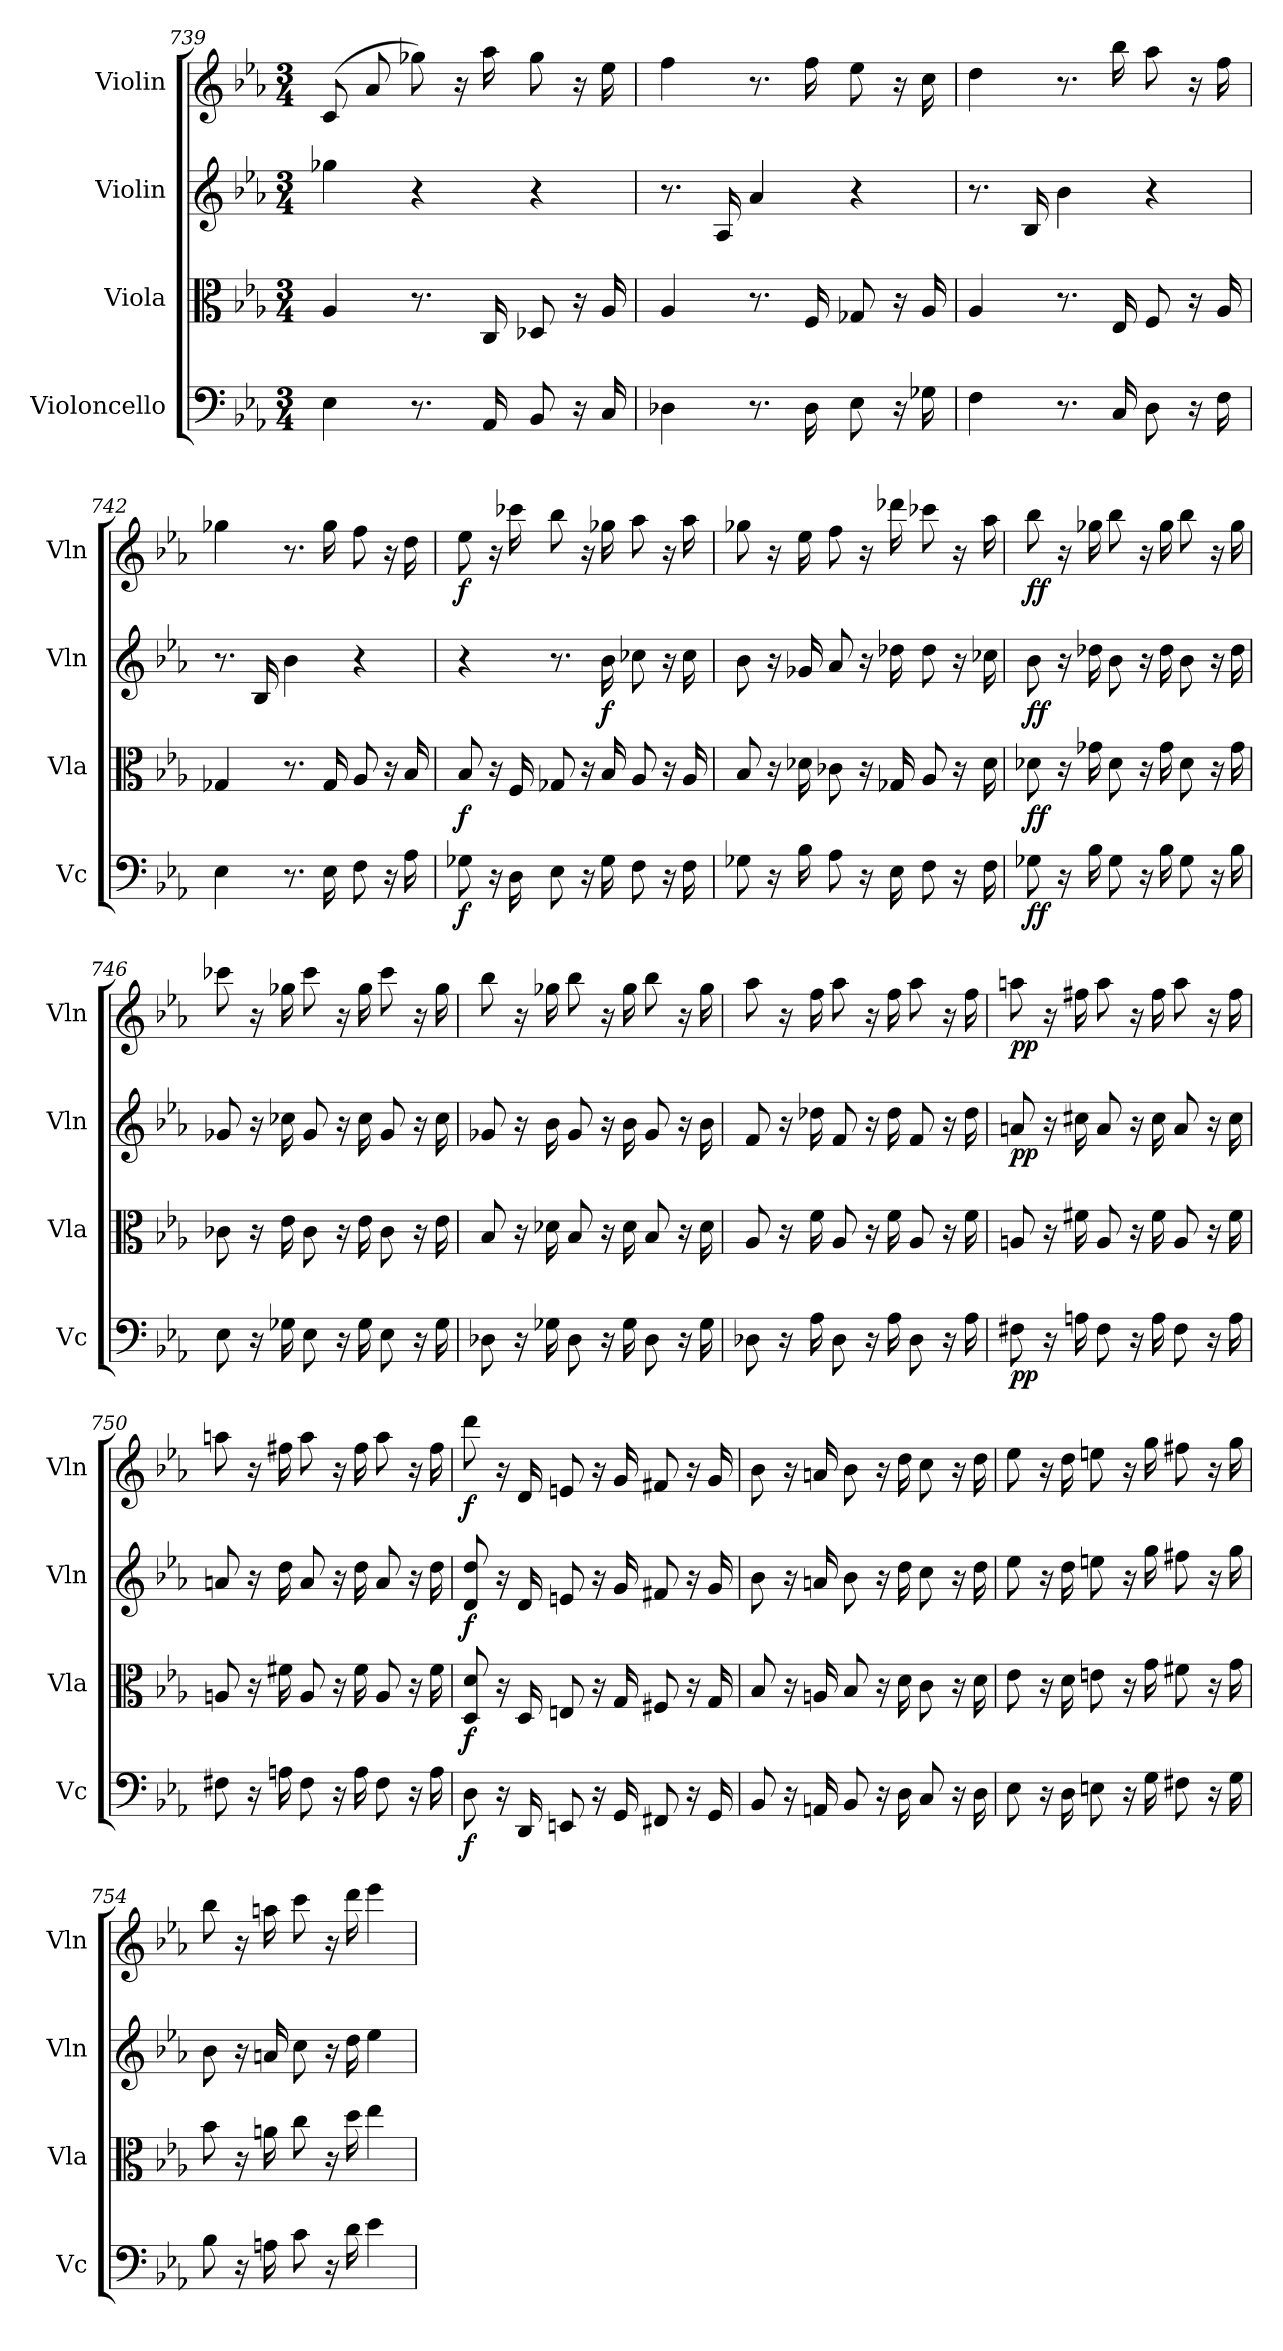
**kern	**dynam	**kern	**dynam	**kern	**dynam	**kern	**dynam
*part4	*part4	*part3	*part3	*part2	*part2	*part1	*part1
*staff4	*staff4	*staff3	*staff3	*staff2	*staff2	*staff1	*staff1
*I"Violoncello	*	*I"Viola	*	*I"Violin	*	*I"Violin	*
*I'Vc	*	*I'Vla	*	*I'Vln	*	*I'Vln	*
*clefF4	*	*clefC3	*	*clefG2	*	*clefG2	*
*k[b-e-a-]	*	*k[b-e-a-]	*	*k[b-e-a-]	*	*k[b-e-a-]	*
*M3/4	*	*M3/4	*	*M3/4	*	*M3/4	*
=739	=739	=739	=739	=739	=739	=739	=739
4E-	.	4A-	.	4gg-X	.	(8c	.
.	.	.	.	.	.	8a-	.
8.r	.	8.r	.	4r	.	8gg-X)	.
.	.	.	.	.	.	16r	.
16AA-	.	16C	.	.	.	16aa-	.
8BB-	.	8D-X	.	4r	.	8gg-	.
16r	.	16r	.	.	.	16r	.
16C	.	16A-	.	.	.	16ee-	.
=740	=740	=740	=740	=740	=740	=740	=740
4D-X	.	4A-	.	8.r	.	4ff	.
.	.	.	.	16A-	.	.	.
8.r	.	8.r	.	4a-	.	8.r	.
16D-	.	16F	.	.	.	16ff	.
8E-	.	8G-X	.	4r	.	8ee-	.
16r	.	16r	.	.	.	16r	.
16G-X	.	16A-	.	.	.	16cc	.
=741	=741	=741	=741	=741	=741	=741	=741
4F	.	4A-	.	8.r	.	4dd	.
.	.	.	.	16B-	.	.	.
8.r	.	8.r	.	4b-	.	8.r	.
16C	.	16E-	.	.	.	16bb-	.
8D	.	8F	.	4r	.	8aa-	.
16r	.	16r	.	.	.	16r	.
16F	.	16A-	.	.	.	16ff	.
=742	=742	=742	=742	=742	=742	=742	=742
4E-	.	4G-X	.	8.r	.	4gg-X	.
.	.	.	.	16B-	.	.	.
8.r	.	8.r	.	4b-	.	8.r	.
16E-	.	16G-	.	.	.	16gg-	.
8F	.	8A-	.	4r	.	8ff	.
16r	.	16r	.	.	.	16r	.
16A-	.	16B-	.	.	.	16dd	.
=743	=743	=743	=743	=743	=743	=743	=743
8G-X	f	8B-	f	4r	.	8ee-	f
16r	.	16r	.	.	.	16r	.
16D	.	16F	.	.	.	16ccc-X	.
8E-	.	8G-X	.	8.r	.	8bb-	.
16r	.	16r	.	.	.	16r	.
16G-	.	16B-	.	16b-	f	16gg-X	.
8F	.	8A-	.	8cc-X	.	8aa-	.
16r	.	16r	.	16r	.	16r	.
16F	.	16A-	.	16cc-	.	16aa-	.
=744	=744	=744	=744	=744	=744	=744	=744
8G-X	.	8B-	.	8b-	.	8gg-X	.
16r	.	16r	.	16r	.	16r	.
16B-	.	16d-X	.	16g-X	.	16ee-	.
8A-	.	8c-X	.	8a-	.	8ff	.
16r	.	16r	.	16r	.	16r	.
16E-	.	16G-X	.	16dd-X	.	16ddd-X	.
8F	.	8A-	.	8dd-	.	8ccc-X	.
16r	.	16r	.	16r	.	16r	.
16F	.	16d-	.	16cc-X	.	16aa-	.
=745	=745	=745	=745	=745	=745	=745	=745
8G-X	ff	8d-X	ff	8b-	ff	8bb-	ff
16r	.	16r	.	16r	.	16r	.
16B-	.	16g-X	.	16dd-X	.	16gg-X	.
8G-	.	8d-	.	8b-	.	8bb-	.
16r	.	16r	.	16r	.	16r	.
16B-	.	16g-	.	16dd-	.	16gg-	.
8G-	.	8d-	.	8b-	.	8bb-	.
16r	.	16r	.	16r	.	16r	.
16B-	.	16g-	.	16dd-	.	16gg-	.
=746	=746	=746	=746	=746	=746	=746	=746
8E-	.	8c-X	.	8g-X	.	8ccc-X	.
16r	.	16r	.	16r	.	16r	.
16G-X	.	16e-	.	16cc-X	.	16gg-X	.
8E-	.	8c-	.	8g-	.	8ccc-	.
16r	.	16r	.	16r	.	16r	.
16G-	.	16e-	.	16cc-	.	16gg-	.
8E-	.	8c-	.	8g-	.	8ccc-	.
16r	.	16r	.	16r	.	16r	.
16G-	.	16e-	.	16cc-	.	16gg-	.
=747	=747	=747	=747	=747	=747	=747	=747
8D-X	.	8B-	.	8g-X	.	8bb-	.
16r	.	16r	.	16r	.	16r	.
16G-X	.	16d-X	.	16b-	.	16gg-X	.
8D-	.	8B-	.	8g-	.	8bb-	.
16r	.	16r	.	16r	.	16r	.
16G-	.	16d-	.	16b-	.	16gg-	.
8D-	.	8B-	.	8g-	.	8bb-	.
16r	.	16r	.	16r	.	16r	.
16G-	.	16d-	.	16b-	.	16gg-	.
=748	=748	=748	=748	=748	=748	=748	=748
8D-X	.	8A-	.	8f	.	8aa-	.
16r	.	16r	.	16r	.	16r	.
16A-	.	16f	.	16dd-X	.	16ff	.
8D-	.	8A-	.	8f	.	8aa-	.
16r	.	16r	.	16r	.	16r	.
16A-	.	16f	.	16dd-	.	16ff	.
8D-	.	8A-	.	8f	.	8aa-	.
16r	.	16r	.	16r	.	16r	.
16A-	.	16f	.	16dd-	.	16ff	.
=749	=749	=749	=749	=749	=749	=749	=749
8F#X	pp	8An	.	8an	pp	8aan	pp
16r	.	16r	.	16r	.	16r	.
16An	.	16f#X	.	16cc#X	.	16ff#X	.
8F#	.	8A	.	8a	.	8aa	.
16r	.	16r	.	16r	.	16r	.
16A	.	16f#	.	16cc#	.	16ff#	.
8F#	.	8A	.	8a	.	8aa	.
16r	.	16r	.	16r	.	16r	.
16A	.	16f#	.	16cc#	.	16ff#	.
=750	=750	=750	=750	=750	=750	=750	=750
8F#X	.	8An	.	8an	.	8aan	.
16r	.	16r	.	16r	.	16r	.
16An	.	16f#X	.	16dd	.	16ff#X	.
8F#	.	8A	.	8a	.	8aa	.
16r	.	16r	.	16r	.	16r	.
16A	.	16f#	.	16dd	.	16ff#	.
8F#	.	8A	.	8a	.	8aa	.
16r	.	16r	.	16r	.	16r	.
16A	.	16f#	.	16dd	.	16ff#	.
=751	=751	=751	=751	=751	=751	=751	=751
8D	f	8D 8d	f	8d 8dd	f	8ddd	f
16r	.	16r	.	16r	.	16r	.
16DD	.	16D	.	16d	.	16d	.
8EEn	.	8En	.	8en	.	8en	.
16r	.	16r	.	16r	.	16r	.
16GG	.	16G	.	16g	.	16g	.
8FF#X	.	8F#X	.	8f#X	.	8f#X	.
16r	.	16r	.	16r	.	16r	.
16GG	.	16G	.	16g	.	16g	.
=752	=752	=752	=752	=752	=752	=752	=752
8BB-	.	8B-	.	8b-	.	8b-	.
16r	.	16r	.	16r	.	16r	.
16AAn	.	16An	.	16an	.	16an	.
8BB-	.	8B-	.	8b-	.	8b-	.
16r	.	16r	.	16r	.	16r	.
16D	.	16d	.	16dd	.	16dd	.
8C	.	8c	.	8cc	.	8cc	.
16r	.	16r	.	16r	.	16r	.
16D	.	16d	.	16dd	.	16dd	.
=753	=753	=753	=753	=753	=753	=753	=753
8E-	.	8e-	.	8ee-	.	8ee-	.
16r	.	16r	.	16r	.	16r	.
16D	.	16d	.	16dd	.	16dd	.
8En	.	8en	.	8een	.	8een	.
16r	.	16r	.	16r	.	16r	.
16G	.	16g	.	16gg	.	16gg	.
8F#X	.	8f#X	.	8ff#X	.	8ff#X	.
16r	.	16r	.	16r	.	16r	.
16G	.	16g	.	16gg	.	16gg	.
=754	=754	=754	=754	=754	=754	=754	=754
8B-	.	8b-	.	8b-	.	8bb-	.
16r	.	16r	.	16r	.	16r	.
16An	.	16an	.	16an	.	16aan	.
8c	.	8cc	.	8cc	.	8ccc	.
16r	.	16r	.	16r	.	16r	.
16d	.	16dd	.	16dd	.	16ddd	.
4e-	.	4ee-	.	4ee-	.	4eee-	.
=	=	=	=	=	=	=	=
*-	*-	*-	*-	*-	*-	*-	*-
